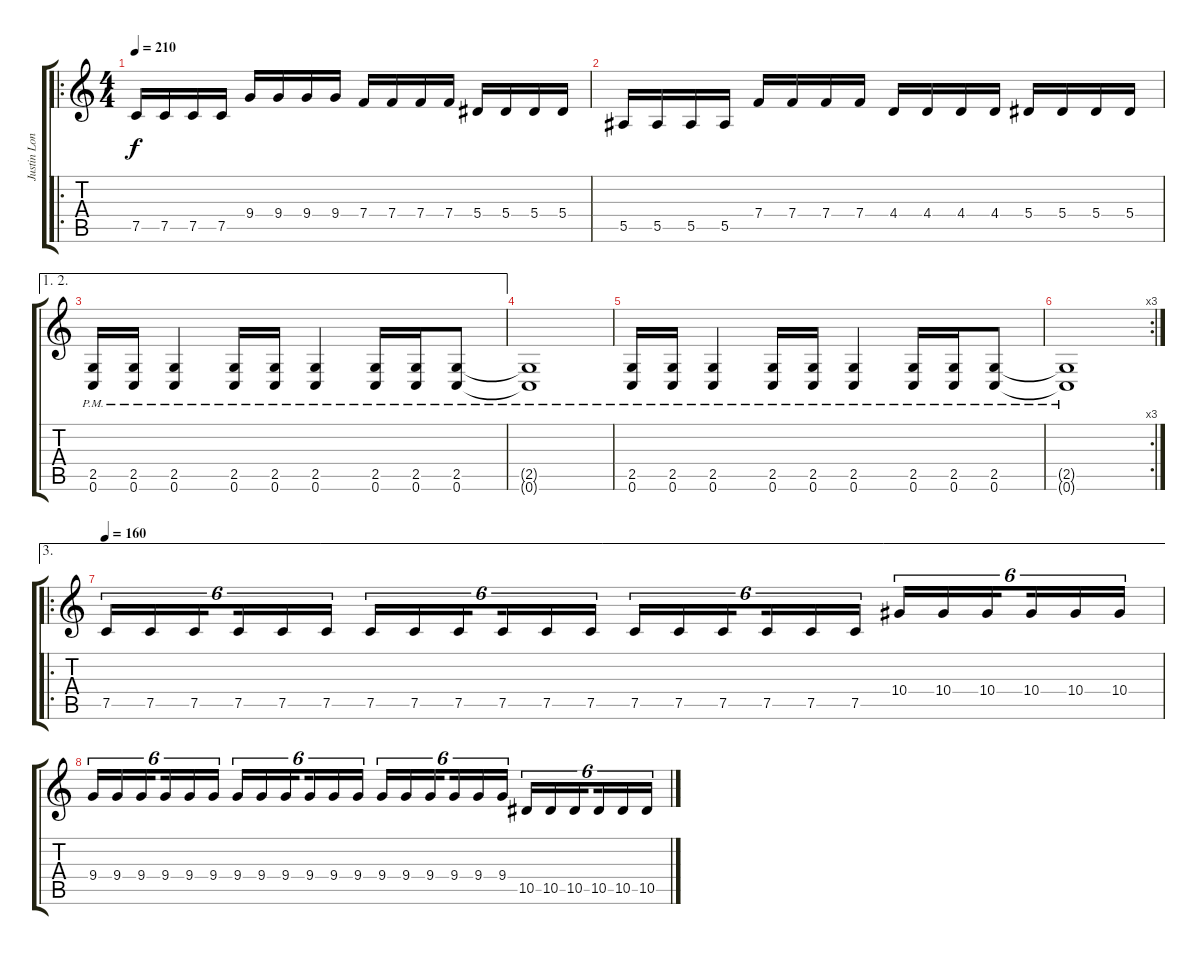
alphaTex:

\track ("Justin Longshore" "Justin Lon") {instrument distortionguitar}
\staff {score tabs}
\tuning (C4 G3 Eb3 Bb2 F2 C2) {hide}
\ro
\ts (4 4)
\tempo 210
\clef g2
\ks c
7.5.16{dy f} 7.5.16 7.5.16 7.5.16 9.4.16 9.4.16 9.4.16 9.4.16 7.4.16 7.4.16 7.4.16 7.4.16 5.4.16 5.4.16 5.4.16 5.4.16 |
5.5.16 5.5.16 5.5.16 5.5.16 7.4.16 7.4.16 7.4.16 7.4.16 4.4.16 4.4.16 4.4.16 4.4.16 5.4.16 5.4.16 5.4.16 5.4.16 |
\ae (1 2)
(2.5{pm} 0.6{pm}).16 (2.5{pm} 0.6{pm}).16 (2.5{pm} 0.6{pm}).4 (2.5{pm} 0.6{pm}).16 (2.5{pm} 0.6{pm}).16 (2.5{pm} 0.6{pm}).4 (2.5{pm} 0.6{pm}).16 (2.5{pm} 0.6{pm}).16 (2.5{pm} 0.6{pm}).8 |
(2.5{pm t} 0.6{pm t}).1 |
(2.5{pm} 0.6{pm}).16 (2.5{pm} 0.6{pm}).16 (2.5{pm} 0.6{pm}).4 (2.5{pm} 0.6{pm}).16 (2.5{pm} 0.6{pm}).16 (2.5{pm} 0.6{pm}).4 (2.5{pm} 0.6{pm}).16 (2.5{pm} 0.6{pm}).16 (2.5{pm} 0.6{pm}).8 |
\rc 3
(2.5{pm t} 0.6{pm t}).1 |
\ae 3
\ro
\tempo 160
7.5.16{tu (6 4)} 7.5.16{tu (6 4)} 7.5.16{tu (6 4) beam splitsecondary} 7.5.16{tu (6 4)} 7.5.16{tu (6 4)} 7.5.16{tu (6 4)} 7.5.16{tu (6 4)} 7.5.16{tu (6 4)} 7.5.16{tu (6 4) beam splitsecondary} 7.5.16{tu (6 4)} 7.5.16{tu (6 4)} 7.5.16{tu (6 4)} 7.5.16{tu (6 4)} 7.5.16{tu (6 4)} 7.5.16{tu (6 4) beam splitsecondary} 7.5.16{tu (6 4)} 7.5.16{tu (6 4)} 7.5.16{tu (6 4)} 10.4.16{tu (6 4)} 10.4.16{tu (6 4)} 10.4.16{tu (6 4) beam splitsecondary} 10.4.16{tu (6 4)} 10.4.16{tu (6 4)} 10.4.16{tu (6 4)} |
9.4.16{tu (6 4)} 9.4.16{tu (6 4)} 9.4.16{tu (6 4) beam splitsecondary} 9.4.16{tu (6 4)} 9.4.16{tu (6 4)} 9.4.16{tu (6 4)} 9.4.16{tu (6 4)} 9.4.16{tu (6 4)} 9.4.16{tu (6 4) beam splitsecondary} 9.4.16{tu (6 4)} 9.4.16{tu (6 4)} 9.4.16{tu (6 4)} 9.4.16{tu (6 4)} 9.4.16{tu (6 4)} 9.4.16{tu (6 4) beam splitsecondary} 9.4.16{tu (6 4)} 9.4.16{tu (6 4)} 9.4.16{tu (6 4)} 10.5.16{tu (6 4)} 10.5.16{tu (6 4)} 10.5.16{tu (6 4) beam splitsecondary} 10.5.16{tu (6 4)} 10.5.16{tu (6 4)} 10.5.16{tu (6 4)}
